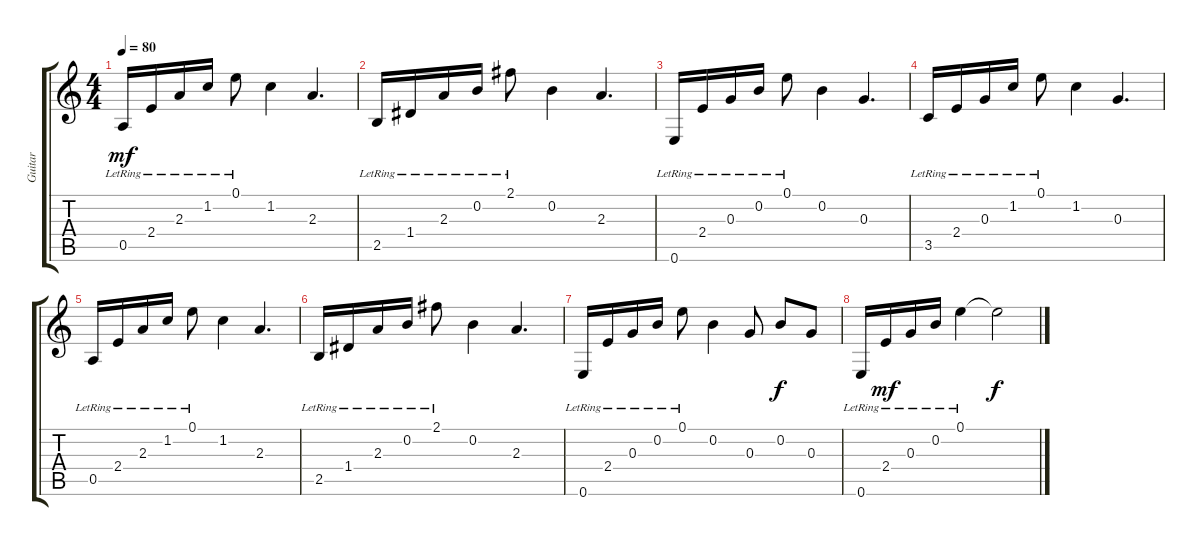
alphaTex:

\track ("Guitar" "Guitar") {instrument acousticguitarnylon}
\staff {score tabs}
\tuning (E4 B3 G3 D3 A2 E2) {hide}
\ts (4 4)
\tempo 80
\clef g2
\ks c
0.5{lr}.16{dy mf} 2.4{lr}.16 2.3{lr}.16 1.2{lr}.16 0.1{lr}.8 1.2.4 2.3.4{d} |
2.5{lr}.16 1.4{lr}.16 2.3{lr}.16 0.2{lr}.16 2.1{lr}.8 0.2.4 2.3.4{d} |
0.6{lr}.16 2.4{lr}.16 0.3{lr}.16 0.2{lr}.16 0.1{lr}.8 0.2.4 0.3.4{d} |
3.5{lr}.16 2.4{lr}.16 0.3{lr}.16 1.2{lr}.16 0.1{lr}.8 1.2.4 0.3.4{d} |
0.5{lr}.16 2.4{lr}.16 2.3{lr}.16 1.2{lr}.16 0.1{lr}.8 1.2.4 2.3.4{d} |
2.5{lr}.16 1.4{lr}.16 2.3{lr}.16 0.2{lr}.16 2.1{lr}.8 0.2.4 2.3.4{d} |
0.6{lr}.16 2.4{lr}.16 0.3{lr}.16 0.2{lr}.16 0.1{lr}.8 0.2.4 0.3.8 0.2.8{dy f} 0.3.8 |
0.6{lr}.16 2.4{lr}.16{dy mf} 0.3{lr}.16 0.2{lr}.16 0.1{lr}.4 0.1{t}.2{dy f}
